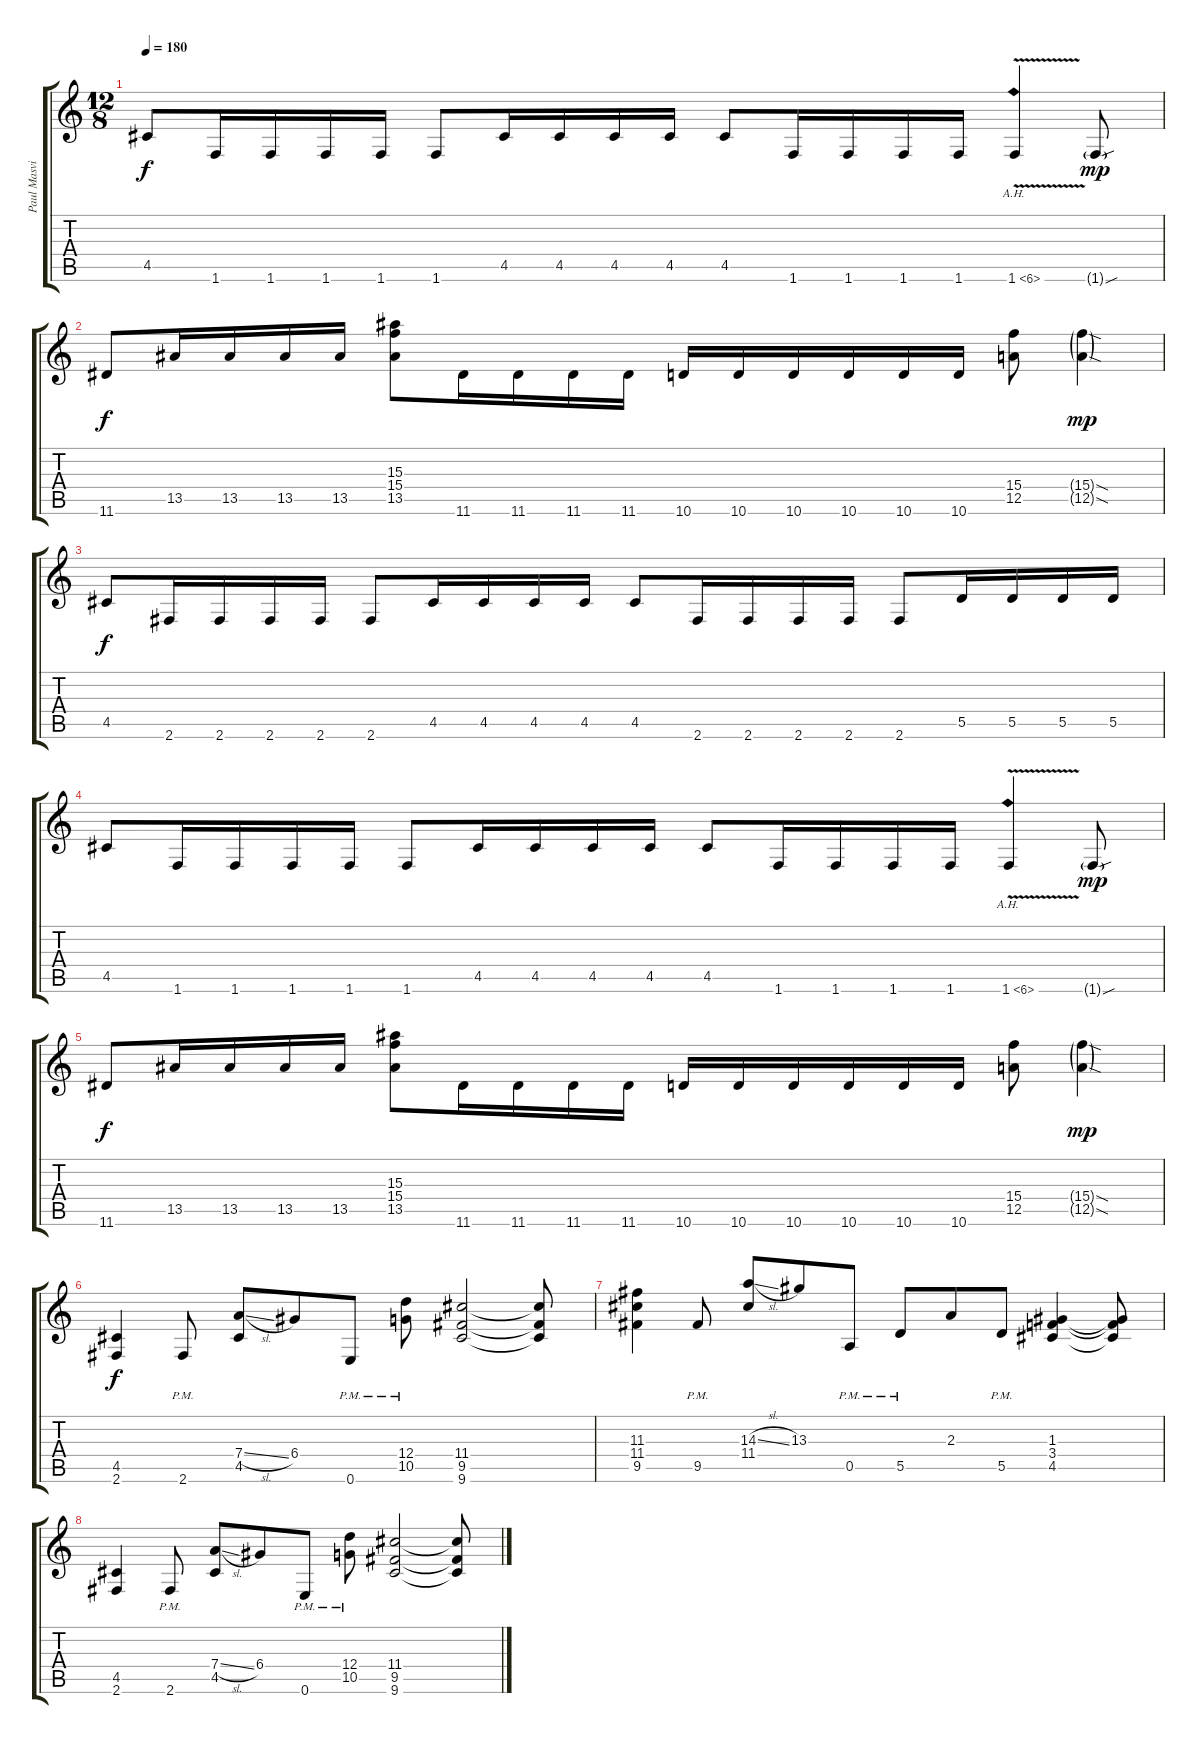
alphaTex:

\track ("Paul Masvidal (Left Channel)" "Paul Masvi") {instrument distortionguitar}
\staff {score tabs}
\tuning (E4 B3 G3 D3 A2 E2) {hide}
\ts (12 8)
\tempo 180
\clef g2
\ks c
4.5.8{dy f} 1.6.16 1.6.16 1.6.16 1.6.16 1.6.8 4.5.16 4.5.16 4.5.16 4.5.16 4.5.8 1.6.16 1.6.16 1.6.16 1.6.16 1.6{ah 5 v}.4 1.6{sou g}.8{dy mp} |
11.6.8{dy f} 13.5.16 13.5.16 13.5.16 13.5.16 (15.3 15.4 13.5).8 11.6.16 11.6.16 11.6.16 11.6.16 10.6.16 10.6.16 10.6.16 10.6.16 10.6.16 10.6.16 (15.4 12.5).8 (15.4{sod g} 12.5{sod g}).4{dy mp} |
4.5.8{dy f} 2.6.16 2.6.16 2.6.16 2.6.16 2.6.8 4.5.16 4.5.16 4.5.16 4.5.16 4.5.8 2.6.16 2.6.16 2.6.16 2.6.16 2.6.8 5.5.16 5.5.16 5.5.16 5.5.16 |
4.5.8 1.6.16 1.6.16 1.6.16 1.6.16 1.6.8 4.5.16 4.5.16 4.5.16 4.5.16 4.5.8 1.6.16 1.6.16 1.6.16 1.6.16 1.6{ah 5 v}.4 1.6{sou g}.8{dy mp} |
11.6.8{dy f} 13.5.16 13.5.16 13.5.16 13.5.16 (15.3 15.4 13.5).8 11.6.16 11.6.16 11.6.16 11.6.16 10.6.16 10.6.16 10.6.16 10.6.16 10.6.16 10.6.16 (15.4 12.5).8 (15.4{sod g} 12.5{sod g}).4{dy mp} |
(4.5 2.6).4{dy f} 2.6{pm}.8 (7.4{sl} 4.5).8 6.4.8 0.6{pm}.8 (12.4{pm} 10.5{pm}).8 (11.4 9.5 9.6).2 (11.4{t} 9.5{t} 9.6{t}).8 |
(11.3 11.4 9.5).4 9.5{pm}.8 (14.3{sl} 11.4).8 13.3.8 0.5{pm}.8 5.5{pm}.8 2.3.8 5.5{pm}.8 (1.3 3.4 4.5).4 (1.3{t} 3.4{t} 4.5{t}).8 |
(4.5 2.6).4 2.6{pm}.8 (7.4{sl} 4.5).8 6.4.8 0.6{pm}.8 (12.4{pm} 10.5{pm}).8 (11.4 9.5 9.6).2 (11.4{t} 9.5{t} 9.6{t}).8
